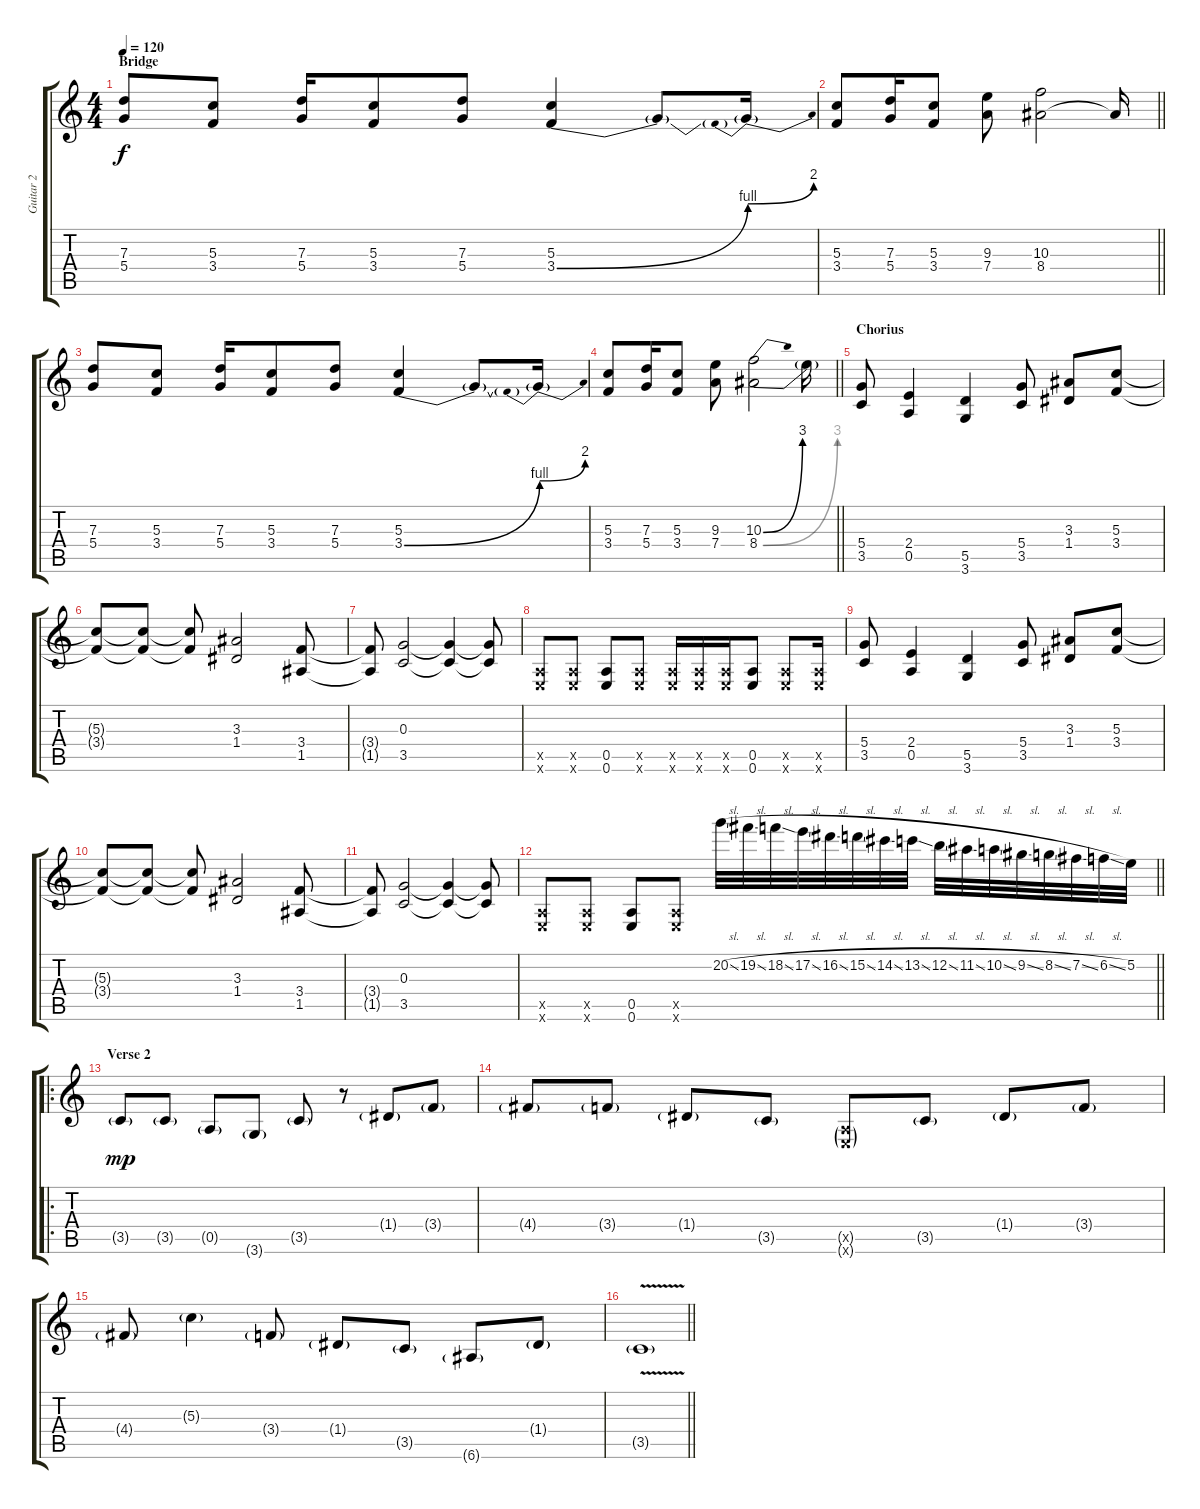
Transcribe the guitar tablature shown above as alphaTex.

\track ("Guitar 2" "Guitar 2") {instrument distortionguitar}
\staff {score tabs}
\tuning (E4 B3 G3 D3 A2 E2) {hide}
\ts (4 4)
\section ("" "Bridge")
\tempo 120
\clef g2
\ks c
(7.3 5.4).8{dy f} (5.3 3.4).8 (7.3 5.4).16 (5.3 3.4).8 (7.3 5.4).8 (5.3 3.4{be (bend 0 0 60 4)}).4 3.4{t}.8 3.4{be (prebendbend 0 4 60 8) t}.16 |
\barLineRight lightlight
(5.3 3.4).8 (7.3 5.4).16 (5.3 3.4).8 (9.3 7.4).8 (10.3 8.4).2 8.4{t}.16 |
(7.3 5.4).8 (5.3 3.4).8 (7.3 5.4).16 (5.3 3.4).8 (7.3 5.4).8 (5.3 3.4{be (bend 0 0 60 4)}).4 3.4{t}.8 3.4{be (prebendbend 0 4 60 8) t}.16 |
\barLineRight lightlight
(5.3 3.4).8 (7.3 5.4).16 (5.3 3.4).8 (9.3 7.4).8 (10.3{be (bend 0 0 60 12)} 8.4{be (bend 0 0 60 12)}).2 8.4{t}.16 |
\section ("" "Chorius")
(5.4 3.5).8 (2.4 0.5).4 (5.5 3.6).4 (5.4 3.5).8 (3.3 1.4).8 (5.3 3.4).8 |
(5.3{t} 3.4{t}).8 (5.3{t} 3.4{t}).8 (5.3{t} 3.4{t}).8 (3.3 1.4).2 (3.4 1.5).8 |
(3.4{t} 1.5{t}).8 (0.3 3.5).2 (0.3{t} 3.5{t}).4 (0.3{t} 3.5{t}).8 |
(0.5{x} 0.6{x}).8 (0.5{x} 0.6{x}).8 (0.5 0.6).8 (0.5{x} 0.6{x}).8 (0.5{x} 0.6{x}).16 (0.5{x} 0.6{x}).16 (0.5{x} 0.6{x}).16 (0.5 0.6).8 (0.5{x} 0.6{x}).8 (0.5{x} 0.6{x}).16 |
(5.4 3.5).8 (2.4 0.5).4 (5.5 3.6).4 (5.4 3.5).8 (3.3 1.4).8 (5.3 3.4).8 |
(5.3{t} 3.4{t}).8 (5.3{t} 3.4{t}).8 (5.3{t} 3.4{t}).8 (3.3 1.4).2 (3.4 1.5).8 |
(3.4{t} 1.5{t}).8 (0.3 3.5).2 (0.3{t} 3.5{t}).4 (0.3{t} 3.5{t}).8 |
\barLineRight lightlight
(0.5{x} 0.6{x}).8 (0.5{x} 0.6{x}).8 (0.5 0.6).8 (0.5{x} 0.6{x}).8 20.2{sl}.32 19.2{sl}.32 18.2{sl}.32 17.2{sl}.32 16.2{sl}.32 15.2{sl}.32 14.2{sl}.32 13.2{sl}.32 12.2{sl}.32 11.2{sl}.32 10.2{sl}.32 9.2{sl}.32 8.2{sl}.32 7.2{sl}.32 6.2{sl}.32 5.2.32 |
\ro
\section ("" "Verse 2")
3.5{g}.8{dy mp} 3.5{g}.8 0.5{g}.8 3.6{g}.8 3.5{g}.8 r.8 1.4{g}.8 3.4{g}.8 |
4.4{g}.8 3.4{g}.8 1.4{g}.8 3.5{g}.8 (0.5{g x} 0.6{g x}).8 3.5{g}.8 1.4{g}.8 3.4{g}.8 |
4.4{g}.8 5.3{g}.4 3.4{g}.8 1.4{g}.8 3.5{g}.8 6.6{g}.8 1.4{g}.8 |
\barLineRight lightlight
3.5{v g}.1
